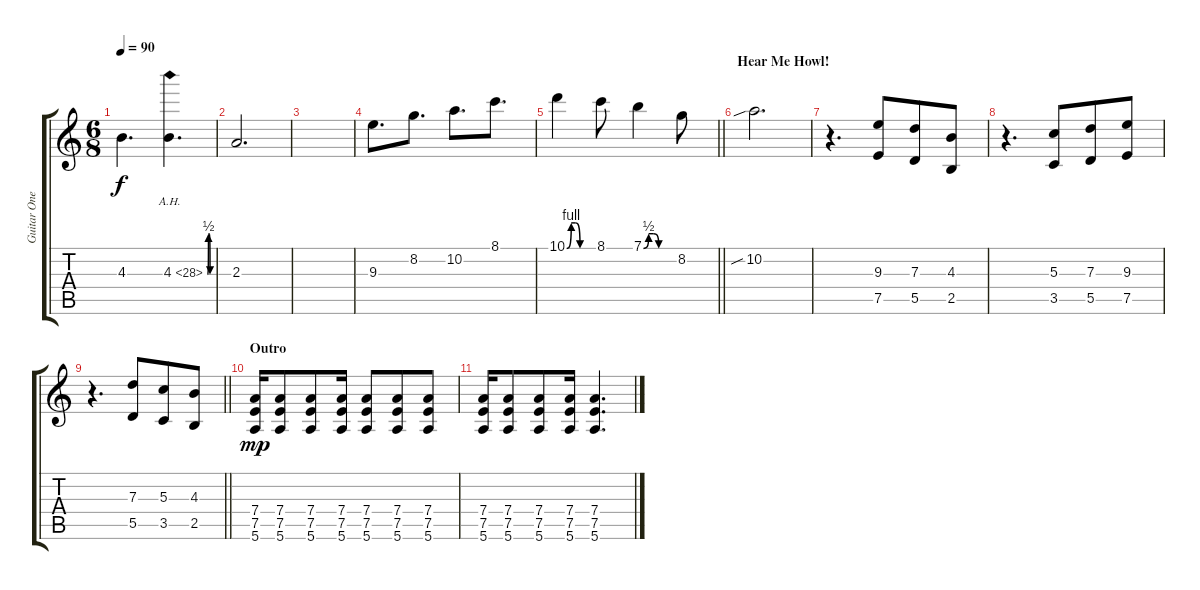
\track ("Guitar One" "Guitar One") {instrument overdrivenguitar}
\staff {score tabs}
\tuning (E4 B3 G3 D3 A2 E2) {hide}
\ts (6 8)
\tempo 90
\clef g2
\ks c
4.3.4{d dy f} 4.3{be (custom 0 0 10 2 20 2 30 0 60 0) ah 24}.4{d} |
2.3.2{d} |
|
9.3.8{d} 8.2.8{d} 10.2.8{d} 8.1.8{d} |
\barLineRight lightlight
10.1{be (custom 0 0 10 4 20 4 30 0 60 0)}.4 8.1.8 7.1{be (custom 0 0 10 2 20 2 30 0 60 0)}.4 8.2.8 |
\section ("" "Hear Me Howl!")
10.2{sib}.2{d} |
r.4{d} (9.3 7.5).8 (7.3 5.5).8 (4.3 2.5).8 |
r.4{d} (5.3 3.5).8 (7.3 5.5).8 (9.3 7.5).8 |
\barLineRight lightlight
r.4{d} (7.3 5.5).8 (5.3 3.5).8 (4.3 2.5).8 |
\section ("" "Outro")
(7.4 7.5 5.6).16{dy mp} (7.4 7.5 5.6).8 (7.4 7.5 5.6).8 (7.4 7.5 5.6).16 (7.4 7.5 5.6).8 (7.4 7.5 5.6).8 (7.4 7.5 5.6).8 |
(7.4 7.5 5.6).16 (7.4 7.5 5.6).8 (7.4 7.5 5.6).8 (7.4 7.5 5.6).16 (7.4 7.5 5.6).4{d}
